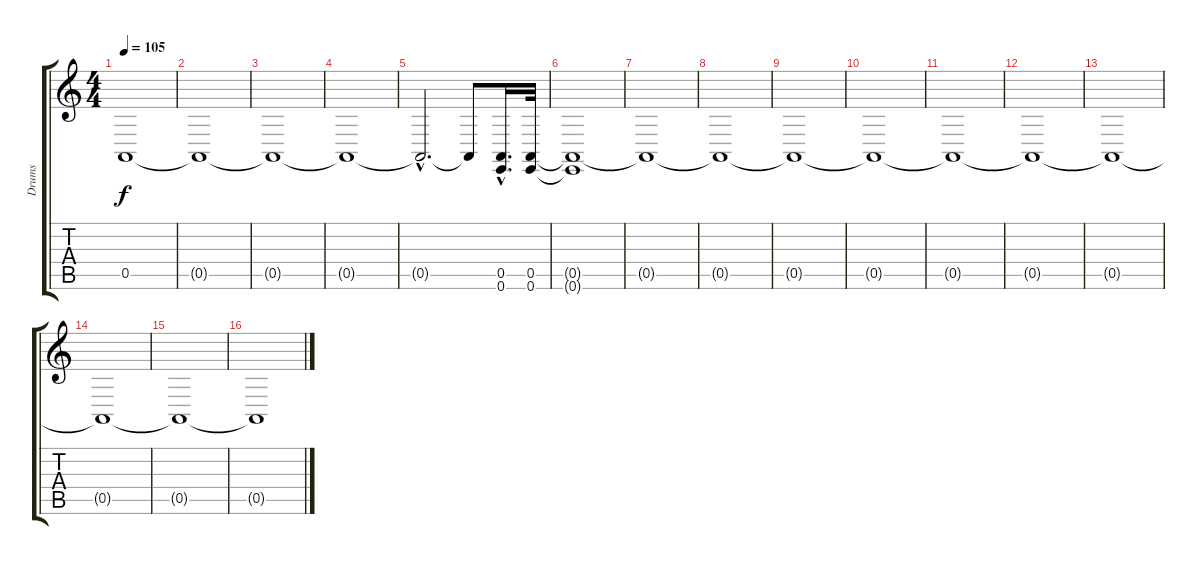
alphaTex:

\track ("Drums" "Drums") {instrument clavinet}
\staff {score tabs}
\tuning (E4 B3 G3 D3 A2 E2) {hide}
\ts (4 4)
\tempo 105
\clef g2
\ks c
0.5{t}.1{dy f} |
0.5{t}.1 |
0.5{t}.1 |
0.5{t}.1 |
0.5{hac t}.2{d} 0.5{t}.8 (0.5{hac} 0.6).16{d} (0.5 0.6).32 |
(0.5{t} 0.6{t}).1 |
0.5{t}.1 |
0.5{t}.1 |
0.5{t}.1 |
0.5{t}.1 |
0.5{t}.1 |
0.5{t}.1 |
0.5{t}.1 |
0.5{t}.1 |
0.5{t}.1 |
0.5{t}.1
